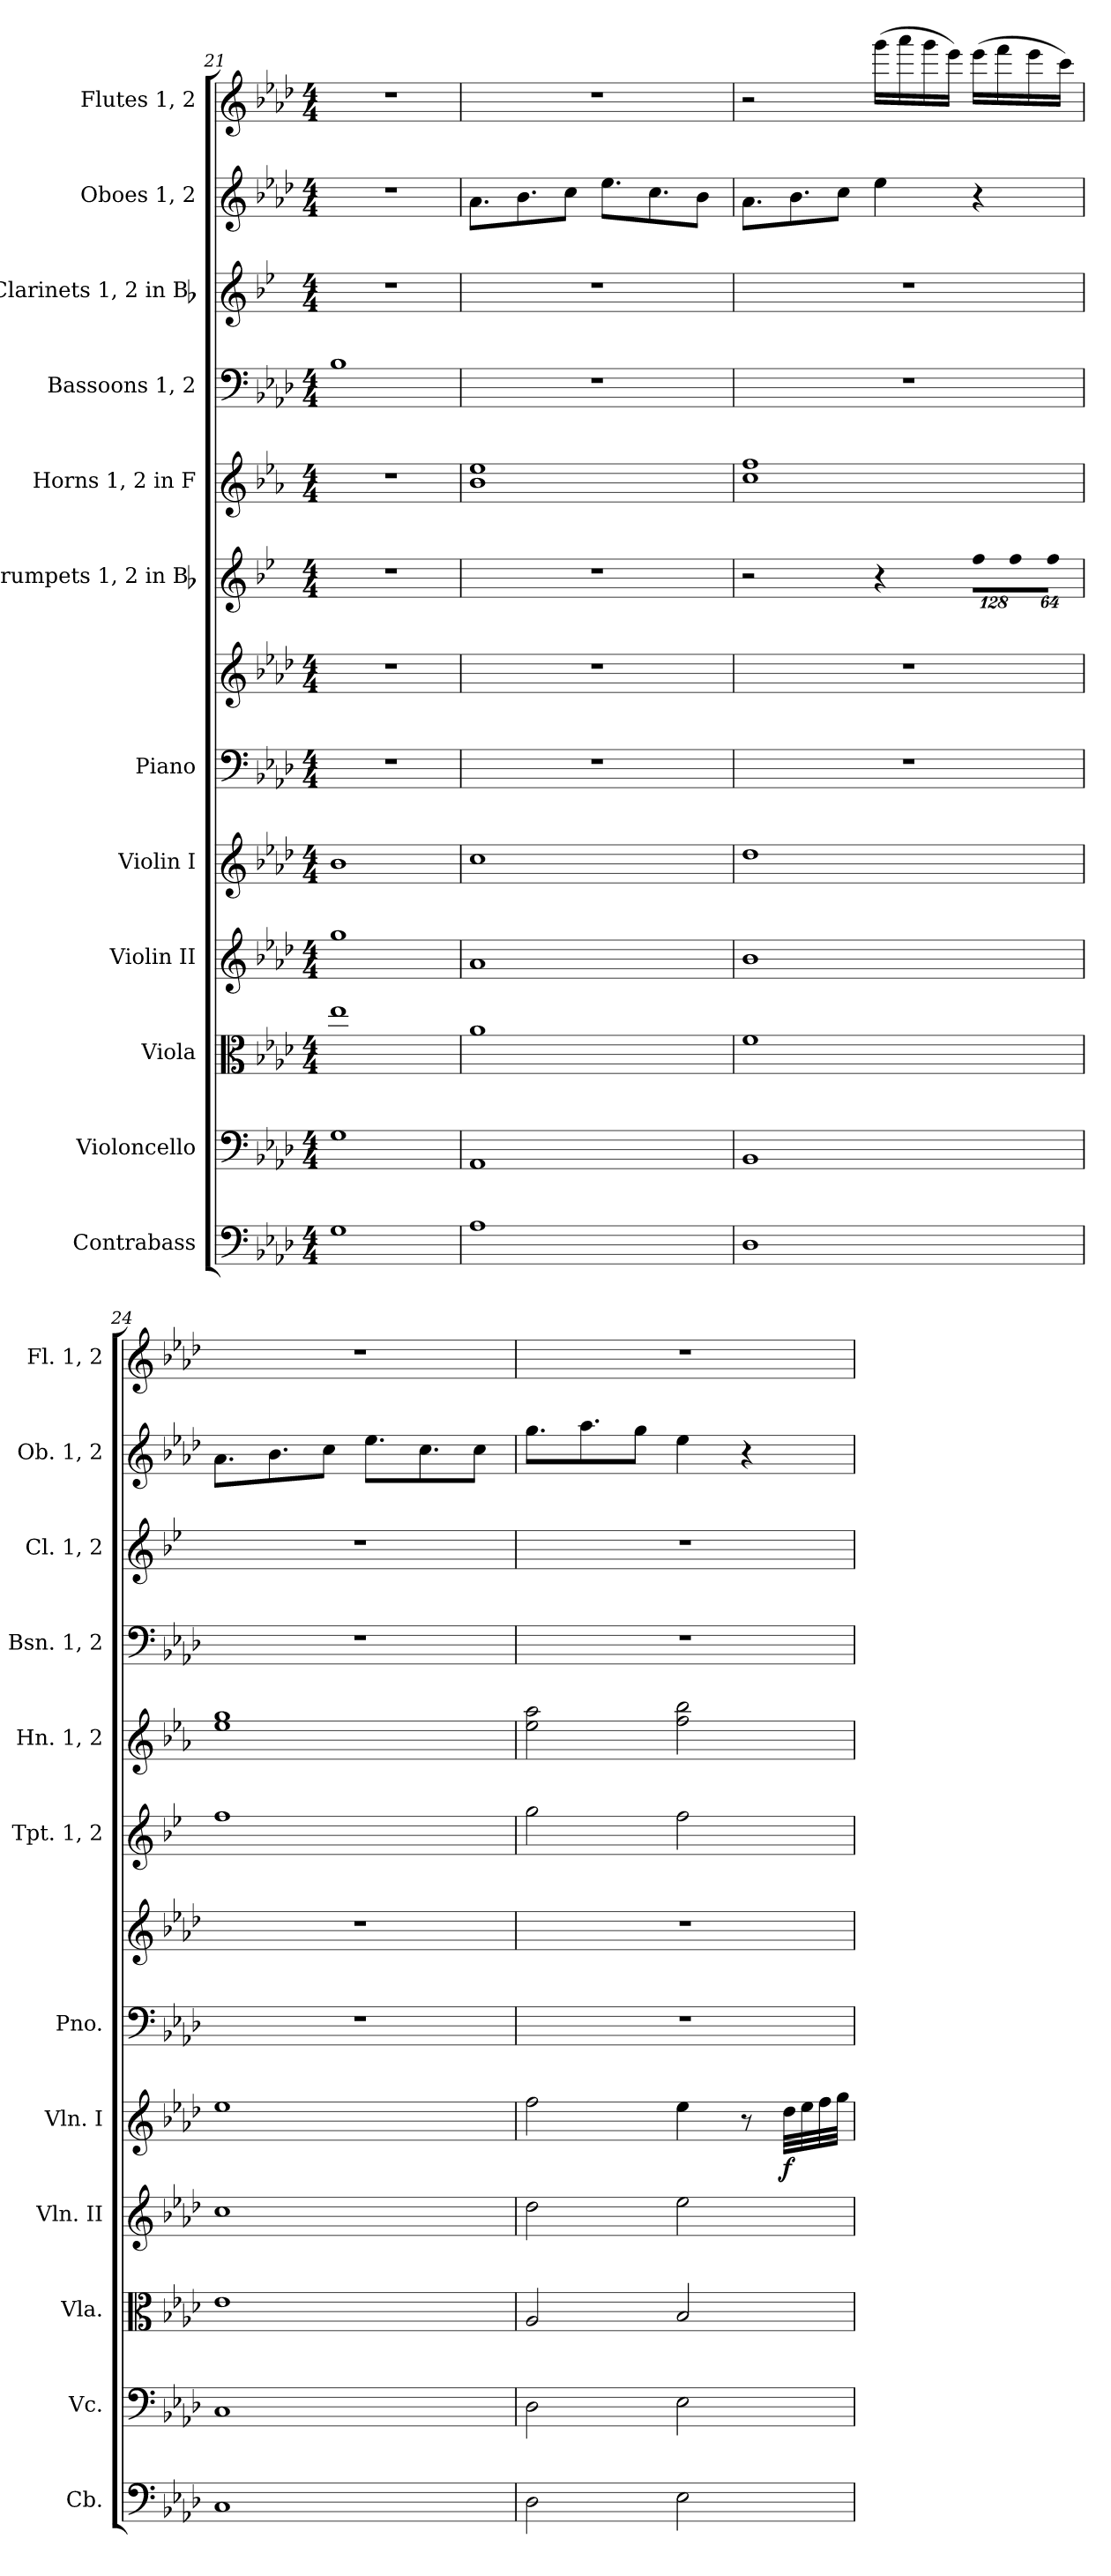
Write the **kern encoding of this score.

**kern	**kern	**kern	**kern	**kern	**dynam	**kern	**kern	**kern	**kern	**kern	**kern	**kern	**kern
*part12	*part11	*part10	*part9	*part8	*part8	*part7	*part7	*part6	*part5	*part4	*part3	*part2	*part1
*staff13	*staff12	*staff11	*staff10	*staff9	*staff9	*staff8	*staff7	*staff6	*staff5	*staff4	*staff3	*staff2	*staff1
*I"Contrabass	*I"Violoncello	*I"Viola	*I"Violin II	*I"Violin I	*	*I"Piano	*	*I"Trumpets 1, 2 in Bb	*I"Horns 1, 2 in F	*I"Bassoons 1, 2	*I"Clarinets 1, 2 in Bb	*I"Oboes 1, 2	*I"Flutes 1, 2
*I'Cb.	*I'Vc.	*I'Vla.	*I'Vln. II	*I'Vln. I	*	*I'Pno.	*	*I'Tpt. 1, 2	*I'Hn. 1, 2	*I'Bsn. 1, 2	*I'Cl. 1, 2	*I'Ob. 1, 2	*I'Fl. 1, 2
*clefF4	*clefF4	*clefC3	*clefG2	*clefG2	*	*clefF4	*clefG2	*clefG2	*clefG2	*clefF4	*clefG2	*clefG2	*clefG2
*ITrd7c12	*	*	*	*	*	*	*	*ITrd1c2	*ITrd4c7	*	*ITrd1c2	*	*
*k[b-e-a-d-]	*k[b-e-a-d-]	*k[b-e-a-d-]	*k[b-e-a-d-]	*k[b-e-a-d-]	*	*k[b-e-a-d-]	*k[b-e-a-d-]	*k[b-e-a-d-]	*k[b-e-a-d-]	*k[b-e-a-d-]	*k[b-e-a-d-]	*k[b-e-a-d-]	*k[b-e-a-d-]
*A-:	*A-:	*A-:	*A-:	*A-:	*	*A-:	*A-:	*A-:	*A-:	*A-:	*A-:	*A-:	*A-:
*M4/4	*M4/4	*M4/4	*M4/4	*M4/4	*	*M4/4	*M4/4	*M4/4	*M4/4	*M4/4	*M4/4	*M4/4	*M4/4
=21	=21	=21	=21	=21	=21	=21	=21	=21	=21	=21	=21	=21	=21
1GGi	1Gi	1ee-i	1ggi	1b-i	.	1r	1r	1r	1r	1B-i	1r	1r	1r
=22	=22	=22	=22	=22	=22	=22	=22	=22	=22	=22	=22	=22	=22
1AA-i	1AA-i	1a-i	1a-i	1cci	.	1r	1r	1r	1e-i 1a-i	1r	1r	8.a-i\L	1r
.	.	.	.	.	.	.	.	.	.	.	.	8.b-i\	.
.	.	.	.	.	.	.	.	.	.	.	.	8cci\J	.
.	.	.	.	.	.	.	.	.	.	.	.	8.ee-i\L	.
.	.	.	.	.	.	.	.	.	.	.	.	8.cci\	.
.	.	.	.	.	.	.	.	.	.	.	.	8b-i\J	.
=23	=23	=23	=23	=23	=23	=23	=23	=23	=23	=23	=23	=23	=23
1DD-i	1BB-i	1fi	1b-i	1dd-i	.	1r	1r	2r	1fi 1b-i	1r	1r	8.a-i\L	2r
.	.	.	.	.	.	.	.	.	.	.	.	8.b-i\	.
.	.	.	.	.	.	.	.	.	.	.	.	8cci\J	.
.	.	.	.	.	.	.	.	4r	.	.	.	4ee-i\	(16gggi\LL
.	.	.	.	.	.	.	.	.	.	.	.	.	16aaa-i\
.	.	.	.	.	.	.	.	.	.	.	.	.	16gggi\
.	.	.	.	.	.	.	.	.	.	.	.	.	16eee-i\JJ)
*	*	*	*	*	*	*	*	*Xbrackettup	*	*	*	*	*
!	!	!	!	!	!	!	!	!LO:N:vis=8	!	!	!	!	!
.	.	.	.	.	.	.	.	1024%85ee-i\L	.	.	.	4r	(16eee-i\LL
.	.	.	.	.	.	.	.	.	.	.	.	.	16fffi\
!	!	!	!	!	!	!	!	!LO:N:vis=8	!	!	!	!	!
.	.	.	.	.	.	.	.	1024%85ee-i\	.	.	.	.	.
.	.	.	.	.	.	.	.	.	.	.	.	.	16eee-i\
!	!	!	!	!	!	!	!	!LO:N:vis=8	!	!	!	!	!
.	.	.	.	.	.	.	.	512%43ee-i\J	.	.	.	.	.
.	.	.	.	.	.	.	.	.	.	.	.	.	16ccci\JJ)
!!LO:PB:g=z
=24	=24	=24	=24	=24	=24	=24	=24	=24	=24	=24	=24	=24	=24
1CCi	1Ci	1e-i	1cci	1ee-i	.	1r	1r	1ee-i	1a-i 1cci	1r	1r	8.a-i\L	1r
.	.	.	.	.	.	.	.	.	.	.	.	8.b-i\	.
.	.	.	.	.	.	.	.	.	.	.	.	8cci\J	.
.	.	.	.	.	.	.	.	.	.	.	.	8.ee-i\L	.
.	.	.	.	.	.	.	.	.	.	.	.	8.cci\	.
.	.	.	.	.	.	.	.	.	.	.	.	8cci\J	.
=25	=25	=25	=25	=25	=25	=25	=25	=25	=25	=25	=25	=25	=25
2DD-i\	2D-i\	2A-i/	2dd-i\	2ffi\	.	1r	1r	2ffi\	2a-i\ 2dd-i	1r	1r	8.ggi\L	1r
.	.	.	.	.	.	.	.	.	.	.	.	8.aa-i\	.
.	.	.	.	.	.	.	.	.	.	.	.	8ggi\J	.
2EE-i\	2E-i\	2B-i/	2ee-i\	4ee-i\	.	.	.	2ee-i\	2b-i\ 2ee-i	.	.	4ee-i\	.
.	.	.	.	8r	.	.	.	.	.	.	.	4r	.
.	.	.	.	32dd-i\LLL	f	.	.	.	.	.	.	.	.
.	.	.	.	32ee-i\	.	.	.	.	.	.	.	.	.
.	.	.	.	32ffi\	.	.	.	.	.	.	.	.	.
.	.	.	.	32ggi\JJJ	.	.	.	.	.	.	.	.	.
=	=	=	=	=	=	=	=	=	=	=	=	=	=
*-	*-	*-	*-	*-	*-	*-	*-	*-	*-	*-	*-	*-	*-
